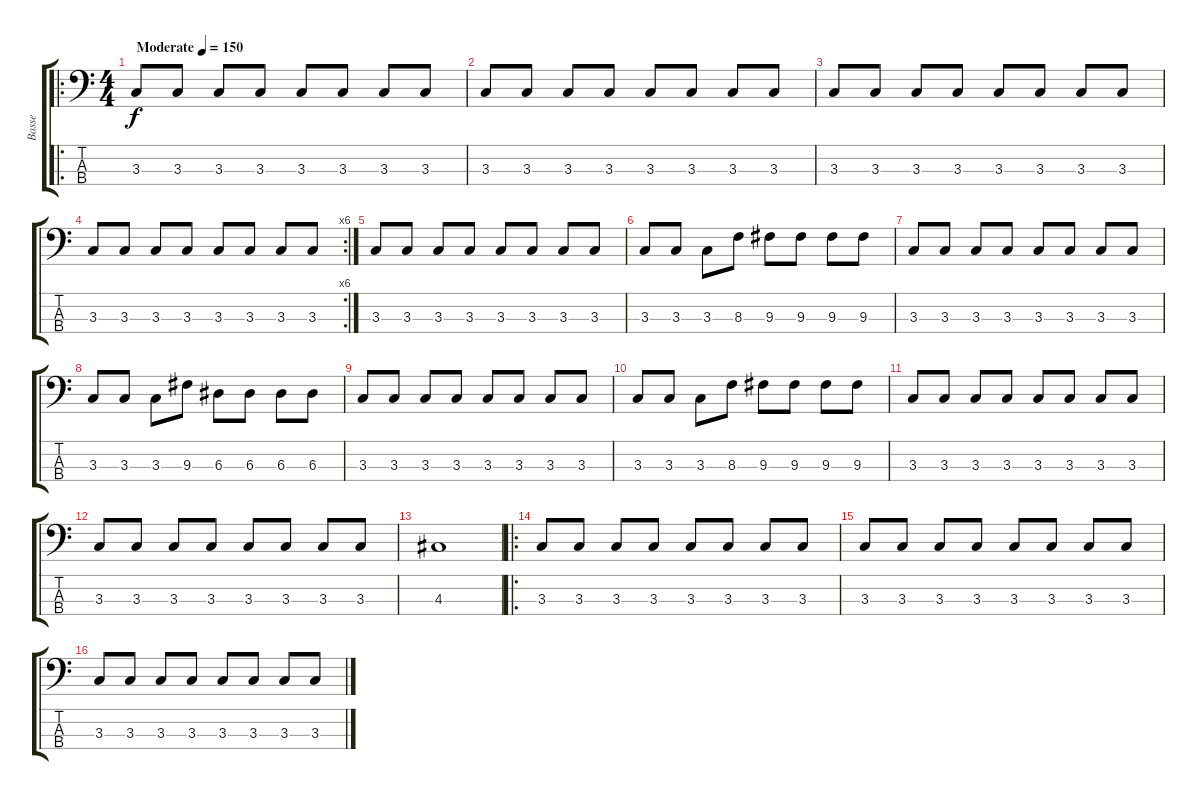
\track ("Basse" "Basse") {instrument electricbassfinger}
\staff {score tabs}
\tuning (G2 D2 A1 E1) {hide}
\ro
\ts (4 4)
\tempo (150 "Moderate")
\clef f4
\ks c
3.3.8{dy f instrument electricbassfinger} 3.3.8 3.3.8 3.3.8 3.3.8 3.3.8 3.3.8 3.3.8 |
3.3.8 3.3.8 3.3.8 3.3.8 3.3.8 3.3.8 3.3.8 3.3.8 |
3.3.8 3.3.8 3.3.8 3.3.8 3.3.8 3.3.8 3.3.8 3.3.8 |
\rc 6
3.3.8 3.3.8 3.3.8 3.3.8 3.3.8 3.3.8 3.3.8 3.3.8 |
3.3.8 3.3.8 3.3.8 3.3.8 3.3.8 3.3.8 3.3.8 3.3.8 |
3.3.8 3.3.8 3.3.8 8.3.8 9.3.8 9.3.8 9.3.8 9.3.8 |
3.3.8 3.3.8 3.3.8 3.3.8 3.3.8 3.3.8 3.3.8 3.3.8 |
3.3.8 3.3.8 3.3.8 9.3.8 6.3.8 6.3.8 6.3.8 6.3.8 |
3.3.8 3.3.8 3.3.8 3.3.8 3.3.8 3.3.8 3.3.8 3.3.8 |
3.3.8 3.3.8 3.3.8 8.3.8 9.3.8 9.3.8 9.3.8 9.3.8 |
3.3.8 3.3.8 3.3.8 3.3.8 3.3.8 3.3.8 3.3.8 3.3.8 |
3.3.8 3.3.8 3.3.8 3.3.8 3.3.8 3.3.8 3.3.8 3.3.8 |
4.3.1 |
\ro
3.3.8 3.3.8 3.3.8 3.3.8 3.3.8 3.3.8 3.3.8 3.3.8 |
3.3.8 3.3.8 3.3.8 3.3.8 3.3.8 3.3.8 3.3.8 3.3.8 |
3.3.8 3.3.8 3.3.8 3.3.8 3.3.8 3.3.8 3.3.8 3.3.8
